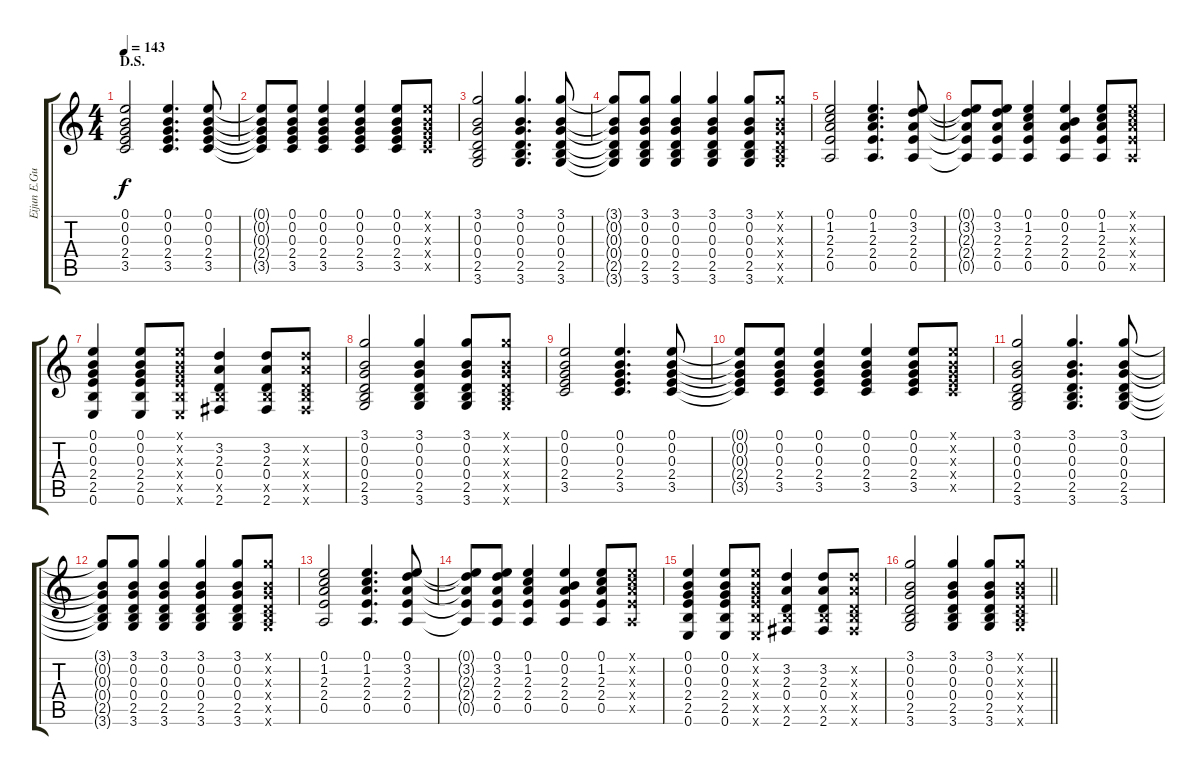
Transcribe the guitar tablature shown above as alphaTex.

\track ("Eijun E.Guitar III" "Eijun E.Gu") {instrument distortionguitar}
\staff {score tabs}
\tuning (E4 B3 G3 D3 A2 E2) {hide}
\ts (4 4)
\section ("" "D.S.")
\tempo 143
\clef g2
\ks c
(0.1 0.2 0.3 2.4 3.5).2{dy f} (0.1 0.2 0.3 2.4 3.5).4{d} (0.1 0.2 0.3 2.4 3.5).8 |
(0.1{t} 0.2{t} 0.3{t} 2.4{t} 3.5{t}).8 (0.1 0.2 0.3 2.4 3.5).8 (0.1 0.2 0.3 2.4 3.5).4 (0.1 0.2 0.3 2.4 3.5).4 (0.1 0.2 0.3 2.4 3.5).8 (0.1{x} 0.2{x} 0.3{x} 2.4{x} 3.5{x}).8 |
(3.1 0.2 0.3 0.4 2.5 3.6).2 (3.1 0.2 0.3 0.4 2.5 3.6).4{d} (3.1 0.2 0.3 0.4 2.5 3.6).8 |
(3.1{t} 0.2{t} 0.3{t} 0.4{t} 2.5{t} 3.6{t}).8 (3.1 0.2 0.3 0.4 2.5 3.6).8 (3.1 0.2 0.3 0.4 2.5 3.6).4 (3.1 0.2 0.3 0.4 2.5 3.6).4 (3.1 0.2 0.3 0.4 2.5 3.6).8 (3.1{x} 0.2{x} 0.3{x} 0.4{x} 2.5{x} 3.6{x}).8 |
(0.1 1.2 2.3 2.4 0.5).2 (0.1 1.2 2.3 2.4 0.5).4{d} (0.1 3.2 2.3 2.4 0.5).8 |
(0.1{t} 3.2{t} 2.3{t} 2.4{t} 0.5{t}).8 (0.1 3.2 2.3 2.4 0.5).8 (0.1 1.2 2.3 2.4 0.5).4 (0.1 0.2 2.3 2.4 0.5).4 (0.1 1.2 2.3 2.4 0.5).8 (0.1{x} 1.2{x} 2.3{x} 2.4{x} 0.5{x}).8 |
(0.1 0.2 0.3 2.4 2.5 0.6).4 (0.1 0.2 0.3 2.4 2.5 0.6).8 (0.1{x} 0.2{x} 0.3{x} 2.4{x} 2.5{x} 0.6{x}).8 (3.2 2.3 0.4 2.5{x} 2.6).4 (3.2 2.3 0.4 2.5{x} 2.6).8 (3.2{x} 2.3{x} 0.4{x} 2.5{x} 2.6{x}).8 |
(3.1 0.2 0.3 0.4 2.5 3.6).2 (3.1 0.2 0.3 0.4 2.5 3.6).4 (3.1 0.2 0.3 0.4 2.5 3.6).8 (3.1{x} 0.2{x} 0.3{x} 0.4{x} 2.5{x} 3.6{x}).8 |
(0.1 0.2 0.3 2.4 3.5).2 (0.1 0.2 0.3 2.4 3.5).4{d} (0.1 0.2 0.3 2.4 3.5).8 |
(0.1{t} 0.2{t} 0.3{t} 2.4{t} 3.5{t}).8 (0.1 0.2 0.3 2.4 3.5).8 (0.1 0.2 0.3 2.4 3.5).4 (0.1 0.2 0.3 2.4 3.5).4 (0.1 0.2 0.3 2.4 3.5).8 (0.1{x} 0.2{x} 0.3{x} 2.4{x} 3.5{x}).8 |
(3.1 0.2 0.3 0.4 2.5 3.6).2 (3.1 0.2 0.3 0.4 2.5 3.6).4{d} (3.1 0.2 0.3 0.4 2.5 3.6).8 |
(3.1{t} 0.2{t} 0.3{t} 0.4{t} 2.5{t} 3.6{t}).8 (3.1 0.2 0.3 0.4 2.5 3.6).8 (3.1 0.2 0.3 0.4 2.5 3.6).4 (3.1 0.2 0.3 0.4 2.5 3.6).4 (3.1 0.2 0.3 0.4 2.5 3.6).8 (3.1{x} 0.2{x} 0.3{x} 0.4{x} 2.5{x} 3.6{x}).8 |
(0.1 1.2 2.3 2.4 0.5).2 (0.1 1.2 2.3 2.4 0.5).4{d} (0.1 3.2 2.3 2.4 0.5).8 |
(0.1{t} 3.2{t} 2.3{t} 2.4{t} 0.5{t}).8 (0.1 3.2 2.3 2.4 0.5).8 (0.1 1.2 2.3 2.4 0.5).4 (0.1 0.2 2.3 2.4 0.5).4 (0.1 1.2 2.3 2.4 0.5).8 (0.1{x} 1.2{x} 2.3{x} 2.4{x} 0.5{x}).8 |
(0.1 0.2 0.3 2.4 2.5 0.6).4 (0.1 0.2 0.3 2.4 2.5 0.6).8 (0.1{x} 0.2{x} 0.3{x} 2.4{x} 2.5{x} 0.6{x}).8 (3.2 2.3 0.4 2.5{x} 2.6).4 (3.2 2.3 0.4 2.5{x} 2.6).8 (3.2{x} 2.3{x} 0.4{x} 2.5{x} 2.6{x}).8 |
\barLineRight lightlight
(3.1 0.2 0.3 0.4 2.5 3.6).2 (3.1 0.2 0.3 0.4 2.5 3.6).4 (3.1 0.2 0.3 0.4 2.5 3.6).8 (3.1{x} 0.2{x} 0.3{x} 0.4{x} 2.5{x} 3.6{x}).8
